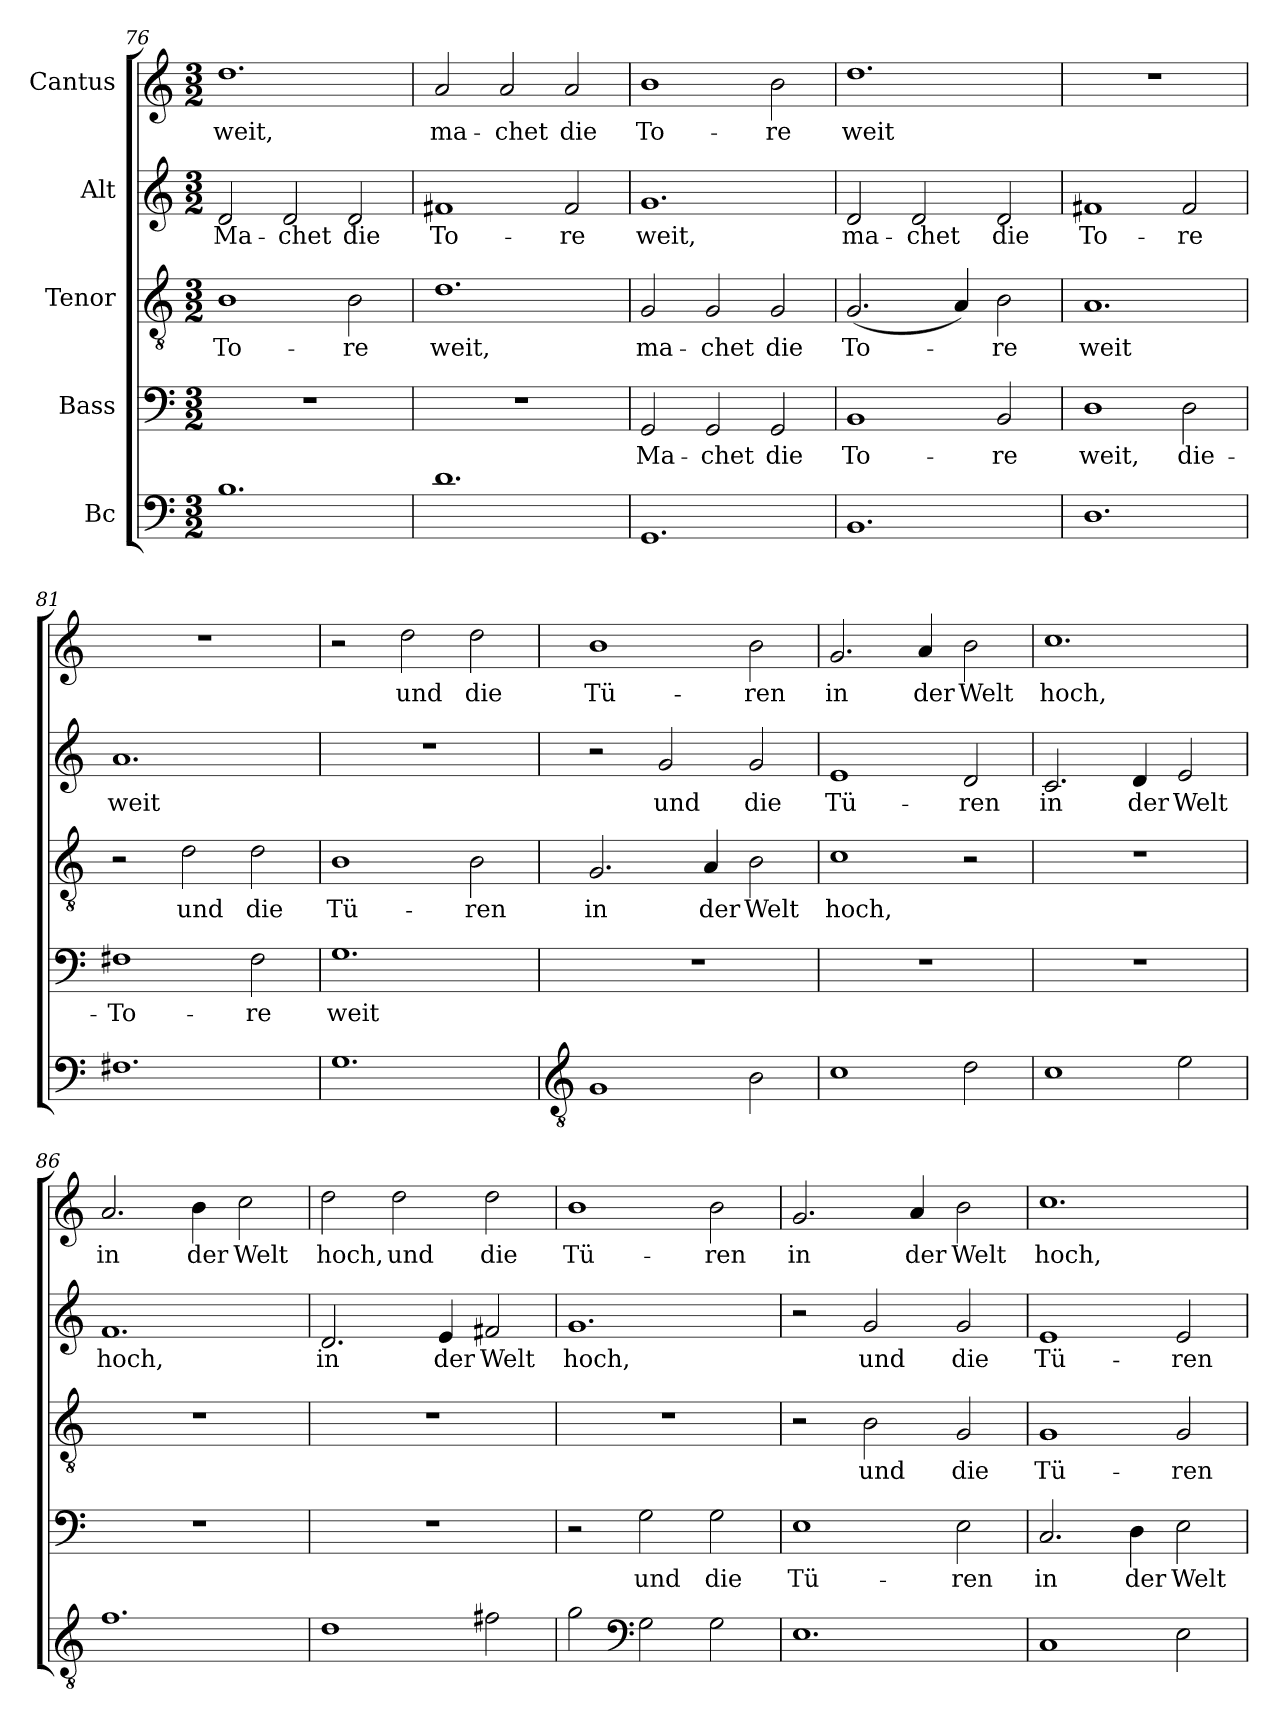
**kern	**kern	**text	**kern	**text	**kern	**text	**kern	**text
*part5	*part4	*part4	*part3	*part3	*part2	*part2	*part1	*part1
*staff5	*staff4	*staff4	*staff3	*staff3	*staff2	*staff2	*staff1	*staff1
*I"Bc	*I"Bass	*	*I"Tenor	*	*I"Alt	*	*I"Cantus	*
*clefF4	*clefF4	*	*clefGv2	*	*clefG2	*	*clefG2	*
*k[]	*k[]	*	*k[]	*	*k[]	*	*k[]	*
*M3/2	*M3/2	*	*M3/2	*	*M3/2	*	*M3/2	*
=76	=76	=76	=76	=76	=76	=76	=76	=76
!	!	!	!	!LO:LY:b	!	!LO:LY:b	!	!LO:LY:b
1.B	1.r	.	1B	To-	2d/	Ma-	1.dd	weit,
!	!	!	!	!	!	!LO:LY:b	!	!
.	.	.	.	.	2d/	-chet	.	.
!	!	!	!	!LO:LY:b	!	!LO:LY:b	!	!
.	.	.	2B\	-re	2d/	die	.	.
=77	=77	=77	=77	=77	=77	=77	=77	=77
!	!	!	!	!LO:LY:b	!	!LO:LY:b	!	!LO:LY:b
1.d	1.r	.	1.d	weit,	1f#X	To-	2a/	ma-
!	!	!	!	!	!	!	!	!LO:LY:b
.	.	.	.	.	.	.	2a/	-chet
!	!	!	!	!	!	!LO:LY:b	!	!LO:LY:b
.	.	.	.	.	2f#/	-re	2a/	die
=78	=78	=78	=78	=78	=78	=78	=78	=78
!	!	!LO:LY:b	!	!LO:LY:b	!	!LO:LY:b	!	!LO:LY:b
1.GG	2GG/	Ma-	2G/	ma-	1.g	weit,	1b	To-
!	!	!LO:LY:b	!	!LO:LY:b	!	!	!	!
.	2GG/	-chet	2G/	-chet	.	.	.	.
!	!	!LO:LY:b	!	!LO:LY:b	!	!	!	!LO:LY:b
.	2GG/	die	2G/	die	.	.	2b\	-re
=79	=79	=79	=79	=79	=79	=79	=79	=79
!	!	!LO:LY:b	!	!LO:LY:b	!	!LO:LY:b	!	!LO:LY:b
1.BB	1BB	To-	(2.G/	To-	2d/	ma-	1.dd	weit
!	!	!	!	!	!	!LO:LY:b	!	!
.	.	.	.	.	2d/	-chet	.	.
.	.	.	4A/)	.	.	.	.	.
!	!	!LO:LY:b	!	!LO:LY:b	!	!LO:LY:b	!	!
.	2BB/	-re	2B\	-re	2d/	die	.	.
!!LO:LB:g=z
=80	=80	=80	=80	=80	=80	=80	=80	=80
!	!	!LO:LY:b	!	!LO:LY:b	!	!LO:LY:b	!	!
1.D	1D	weit,	1.A	weit	1f#X	To-	1.r	.
!	!	!LO:LY:b	!	!	!	!LO:LY:b	!	!
.	2D\	die-	.	.	2f#/	-re	.	.
=81	=81	=81	=81	=81	=81	=81	=81	=81
!	!	!LO:LY:b	!	!	!	!LO:LY:b	!	!
1.F#X	1F#X	To-	2r	.	1.a	weit	1.r	.
!	!	!	!	!LO:LY:b	!	!	!	!
.	.	.	2d\	und	.	.	.	.
!	!	!LO:LY:b	!	!LO:LY:b	!	!	!	!
.	2F#\	-re	2d\	die	.	.	.	.
=82	=82	=82	=82	=82	=82	=82	=82	=82
!	!	!LO:LY:b	!	!LO:LY:b	!	!	!	!
1.G	1.G	weit	1B	Tü-	1.r	.	2r	.
!	!	!	!	!	!	!	!	!LO:LY:b
.	.	.	.	.	.	.	2dd\	und
!	!	!	!	!LO:LY:b	!	!	!	!LO:LY:b
.	.	.	2B\	-ren	.	.	2dd\	die
=83	=83	=83	=83	=83	=83	=83	=83	=83
*clefGv2	*	*	*	*	*	*	*	*
!	!	!	!	!LO:LY:b	!	!	!	!LO:LY:b
1G	1.r	.	2.G/	in	2r	.	1b	Tü-
!	!	!	!	!	!	!LO:LY:b	!	!
.	.	.	.	.	2g/	und	.	.
!	!	!	!	!LO:LY:b	!	!	!	!
.	.	.	4A/	der	.	.	.	.
!	!	!	!	!LO:LY:b	!	!LO:LY:b	!	!LO:LY:b
2B\	.	.	2B\	Welt	2g/	die	2b\	-ren
=84	=84	=84	=84	=84	=84	=84	=84	=84
!	!	!	!	!LO:LY:b	!	!LO:LY:b	!	!LO:LY:b
1c	1.r	.	1c	hoch,	1e	Tü-	2.g/	in
!	!	!	!	!	!	!	!	!LO:LY:b
.	.	.	.	.	.	.	4a/	der
!	!	!	!	!	!	!LO:LY:b	!	!LO:LY:b
2d\	.	.	2r	.	2d/	-ren	2b\	Welt
=85	=85	=85	=85	=85	=85	=85	=85	=85
!	!	!	!	!	!	!LO:LY:b	!	!LO:LY:b
1c	1.r	.	1.r	.	2.c/	in	1.cc	hoch,
!	!	!	!	!	!	!LO:LY:b	!	!
.	.	.	.	.	4d/	der	.	.
!	!	!	!	!	!	!LO:LY:b	!	!
2e\	.	.	.	.	2e/	Welt	.	.
!!LO:PB:g=z
=86	=86	=86	=86	=86	=86	=86	=86	=86
!	!	!	!	!	!	!LO:LY:b	!	!LO:LY:b
1.f	1.r	.	1.r	.	1.f	hoch,	2.a/	in
!	!	!	!	!	!	!	!	!LO:LY:b
.	.	.	.	.	.	.	4b\	der
!	!	!	!	!	!	!	!	!LO:LY:b
.	.	.	.	.	.	.	2cc\	Welt
=87	=87	=87	=87	=87	=87	=87	=87	=87
!	!	!	!	!	!	!LO:LY:b	!	!LO:LY:b
1d	1.r	.	1.r	.	2.d/	in	2dd\	hoch,
!	!	!	!	!	!	!	!	!LO:LY:b
.	.	.	.	.	.	.	2dd\	und
!	!	!	!	!	!	!LO:LY:b	!	!
.	.	.	.	.	4e/	der	.	.
!	!	!	!	!	!	!LO:LY:b	!	!LO:LY:b
2f#X\	.	.	.	.	2f#X/	Welt	2dd\	die
=88	=88	=88	=88	=88	=88	=88	=88	=88
!	!	!	!	!	!	!LO:LY:b	!	!LO:LY:b
2g\	2r	.	1.r	.	1.g	hoch,	1b	Tü-
*clefF4	*	*	*	*	*	*	*	*
!	!	!LO:LY:b	!	!	!	!	!	!
2G\	2G\	und	.	.	.	.	.	.
!	!	!LO:LY:b	!	!	!	!	!	!LO:LY:b
2G\	2G\	die	.	.	.	.	2b\	-ren
=89	=89	=89	=89	=89	=89	=89	=89	=89
!	!	!LO:LY:b	!	!	!	!	!	!LO:LY:b
1.E	1E	Tü-	2r	.	2r	.	2.g/	in
!	!	!	!	!LO:LY:b	!	!LO:LY:b	!	!
.	.	.	2B\	und	2g/	und	.	.
!	!	!	!	!	!	!	!	!LO:LY:b
.	.	.	.	.	.	.	4a/	der
!	!	!LO:LY:b	!	!LO:LY:b	!	!LO:LY:b	!	!LO:LY:b
.	2E\	-ren	2G/	die	2g/	die	2b\	Welt
=90	=90	=90	=90	=90	=90	=90	=90	=90
!	!	!LO:LY:b	!	!LO:LY:b	!	!LO:LY:b	!	!LO:LY:b
1C	2.C/	in	1G	Tü-	1e	Tü-	1.cc	hoch,
!	!	!LO:LY:b	!	!	!	!	!	!
.	4D\	der	.	.	.	.	.	.
!	!	!LO:LY:b	!	!LO:LY:b	!	!LO:LY:b	!	!
2E\	2E\	Welt	2G/	-ren	2e/	-ren	.	.
=	=	=	=	=	=	=	=	=
*-	*-	*-	*-	*-	*-	*-	*-	*-
